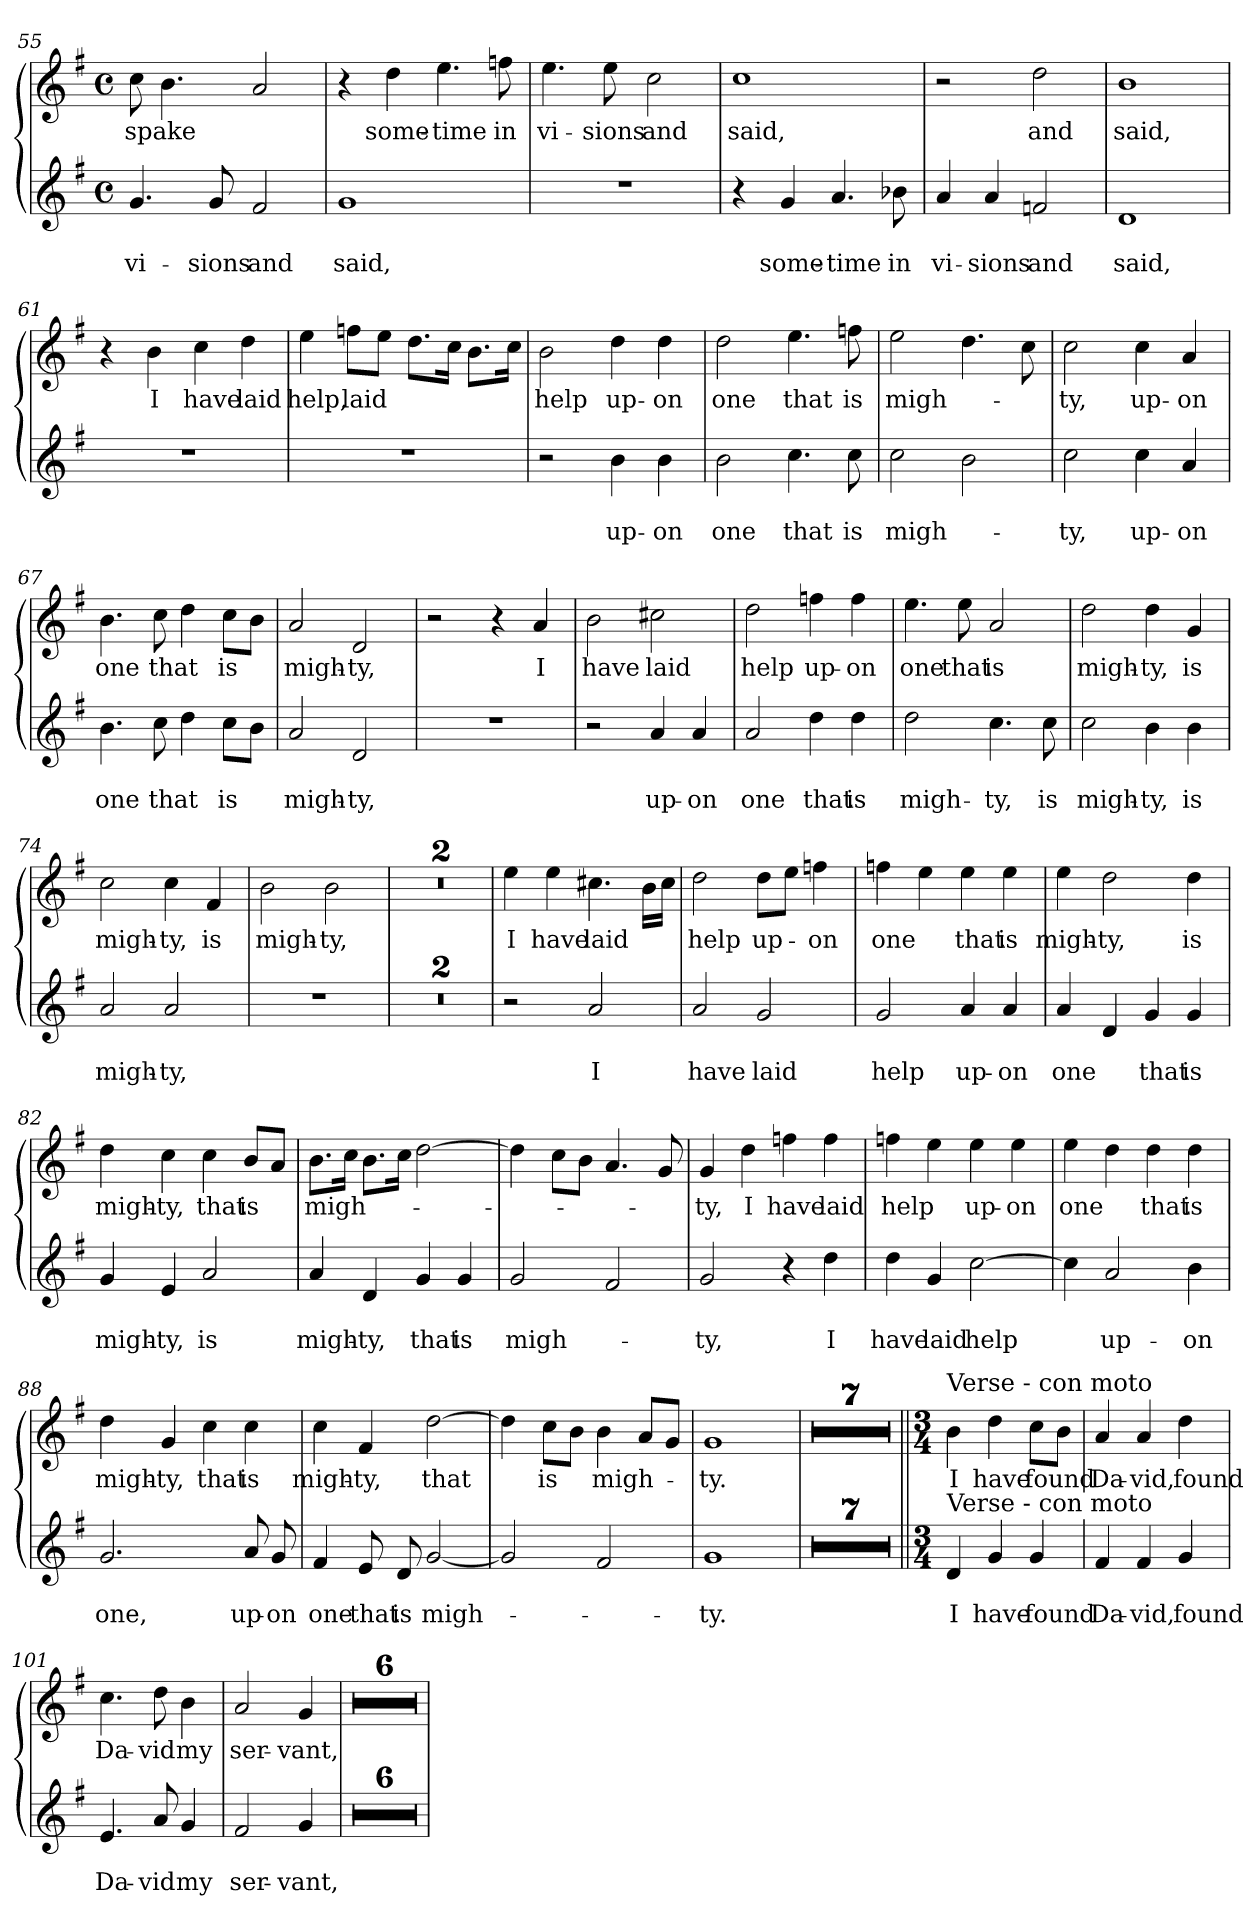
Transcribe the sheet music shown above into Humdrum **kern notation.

**kern	**text	**text	**kern	**text
*part2	*part2	*part2	*part1	*part1
*staff2	*staff2	*staff2	*staff1	*staff1
*clefG2	*	*	*clefG2	*
*k[f#]	*	*	*k[f#]	*
*G:	*	*	*G:	*
*M4/4	*	*	*M4/4	*
*met(c)	*	*	*met(c)	*
=55	=55	=55	=55	=55
!	!	!LO:LY:b	!	!LO:LY:b
4.g/	.	vi-	8cc\	spake
.	.	.	4.b\	.
!	!	!LO:LY:b	!	!
8g/	.	-sions	.	.
!	!	!LO:LY:b	!	!
2f#/	.	and	2a/	.
=56	=56	=56	=56	=56
!	!	!LO:LY:b	!	!
1g	.	said,	4r	.
!	!	!	!	!LO:LY:b
.	.	.	4dd\	some-
!	!	!	!	!LO:LY:b
.	.	.	4.ee\	-time
!	!	!	!	!LO:LY:b
.	.	.	8ffn\	in
=57	=57	=57	=57	=57
!	!	!	!	!LO:LY:b
1r	.	.	4.ee\	vi-
!	!	!	!	!LO:LY:b
.	.	.	8ee\	-sions
!	!	!	!	!LO:LY:b
.	.	.	2cc\	and
=58	=58	=58	=58	=58
!	!	!	!	!LO:LY:b
4r	.	.	1cc	said,
!	!	!LO:LY:b	!	!
4g/	.	some-	.	.
!	!	!LO:LY:b	!	!
4.a/	.	-time	.	.
!	!	!LO:LY:b	!	!
8b-X\	.	in	.	.
=59	=59	=59	=59	=59
!	!	!LO:LY:b	!	!
4a/	.	vi-	2r	.
!	!	!LO:LY:b	!	!
4a/	.	-sions	.	.
!	!	!LO:LY:b	!	!LO:LY:b
2fn/	.	and	2dd\	and
!!LO:LB:g=z
=60	=60	=60	=60	=60
!	!	!LO:LY:b	!	!LO:LY:b
1d	.	said,	1b	said,
=61	=61	=61	=61	=61
1r	.	.	4r	.
!	!	!	!	!LO:LY:b
.	.	.	4b\	I
!	!	!	!	!LO:LY:b
.	.	.	4cc\	have
!	!	!	!	!LO:LY:b
.	.	.	4dd\	laid
=62	=62	=62	=62	=62
!	!	!	!	!LO:LY:b
1r	.	.	4ee\	help,
!	!	!	!	!LO:LY:b
.	.	.	8ffn\L	laid
.	.	.	8ee\J	.
.	.	.	8.dd\L	.
.	.	.	16cc\Jk	.
.	.	.	8.b\L	.
.	.	.	16cc\Jk	.
=63	=63	=63	=63	=63
!	!	!	!	!LO:LY:b
2r	.	.	2b\	help
!	!	!LO:LY:b	!	!LO:LY:b
4b\	.	up-	4dd\	up-
!	!	!LO:LY:b	!	!LO:LY:b
4b\	.	-on	4dd\	-on
=64	=64	=64	=64	=64
!	!	!LO:LY:b	!	!LO:LY:b
2b\	.	one	2dd\	one
!	!	!LO:LY:b	!	!LO:LY:b
4.cc\	.	that	4.ee\	that
!	!	!LO:LY:b	!	!LO:LY:b
8cc\	.	is	8ffn\	is
=65	=65	=65	=65	=65
!	!	!LO:LY:b	!	!LO:LY:b
2cc\	.	migh-	2ee\	migh-
2b\	.	.	4.dd\	.
.	.	.	8cc\	.
=66	=66	=66	=66	=66
!	!	!LO:LY:b	!	!LO:LY:b
2cc\	.	-ty,	2cc\	-ty,
!	!	!LO:LY:b	!	!LO:LY:b
4cc\	.	up-	4cc\	up-
!	!	!LO:LY:b	!	!LO:LY:b
4a/	.	-on	4a/	-on
!!LO:LB:g=z
=67	=67	=67	=67	=67
!	!	!LO:LY:b	!	!LO:LY:b
4.b\	.	one	4.b\	one
!	!	!LO:LY:b	!	!LO:LY:b
8cc\	.	that	8cc\	that
4dd\	.	.	4dd\	.
!	!	!LO:LY:b	!	!LO:LY:b
8cc\L	.	is	8cc\L	is
8b\J	.	.	8b\J	.
=68	=68	=68	=68	=68
!	!	!LO:LY:b	!	!LO:LY:b
2a/	.	migh-	2a/	migh-
!	!	!LO:LY:b	!	!LO:LY:b
2d/	.	-ty,	2d/	-ty,
=69	=69	=69	=69	=69
1r	.	.	2r	.
.	.	.	4r	.
!	!	!	!	!LO:LY:b
.	.	.	4a/	I
=70	=70	=70	=70	=70
!	!	!	!	!LO:LY:b
2r	.	.	2b\	have
!	!	!LO:LY:b	!	!LO:LY:b
4a/	.	up-	2cc#X\	laid
!	!	!LO:LY:b	!	!
4a/	.	-on	.	.
=71	=71	=71	=71	=71
!	!	!LO:LY:b	!	!LO:LY:b
2a/	.	one	2dd\	help
!	!	!LO:LY:b	!	!LO:LY:b
4dd\	.	that	4ffn\	up-
!	!	!LO:LY:b	!	!LO:LY:b
4dd\	.	is	4ff\	-on
=72	=72	=72	=72	=72
!	!	!LO:LY:b	!	!LO:LY:b
2dd\	.	migh-	4.ee\	one
!	!	!	!	!LO:LY:b
.	.	.	8ee\	that
!	!	!LO:LY:b	!	!LO:LY:b
4.cc\	.	-ty,	2a/	is
!	!	!LO:LY:b	!	!
8cc\	.	is	.	.
=73	=73	=73	=73	=73
!	!	!LO:LY:b	!	!LO:LY:b
2cc\	.	migh-	2dd\	migh-
!	!	!LO:LY:b	!	!LO:LY:b
4b\	.	-ty,	4dd\	-ty,
!	!	!LO:LY:b	!	!LO:LY:b
4b\	.	is	4g/	is
=74	=74	=74	=74	=74
!	!	!LO:LY:b	!	!LO:LY:b
2a/	.	migh-	2cc\	migh-
!	!	!LO:LY:b	!	!LO:LY:b
2a/	.	-ty,	4cc\	-ty,
!	!	!	!	!LO:LY:b
.	.	.	4f#/	is
!!LO:LB:g=z
=75	=75	=75	=75	=75
!	!	!	!	!LO:LY:b
1r	.	.	2b\	migh-
!	!	!	!	!LO:LY:b
.	.	.	2b\	-ty,
=76	=76	=76	=76	=76
1r	.	.	1r	.
=77	=77	=77	=77	=77
1r	.	.	1r	.
=78	=78	=78	=78	=78
!	!	!	!	!LO:LY:b
2r	.	.	4ee\	I
!	!	!	!	!LO:LY:b
.	.	.	4ee\	have
!	!	!LO:LY:b	!	!LO:LY:b
2a/	.	I	4.cc#X\	laid
.	.	.	16b\LL	.
.	.	.	16cc#\JJ	.
=79	=79	=79	=79	=79
!	!	!LO:LY:b	!	!LO:LY:b
2a/	.	have	2dd\	help
!	!	!LO:LY:b	!	!LO:LY:b
2g/	.	laid	8dd\L	up-
.	.	.	8ee\J	.
!	!	!	!	!LO:LY:b
.	.	.	4ffn\	-on
=80	=80	=80	=80	=80
!	!	!LO:LY:b	!	!LO:LY:b
2g/	.	help	4ffn\	one
.	.	.	4ee\	.
!	!	!LO:LY:b	!	!LO:LY:b
4a/	.	up-	4ee\	that
!	!	!LO:LY:b	!	!LO:LY:b
4a/	.	-on	4ee\	is
=81	=81	=81	=81	=81
!	!	!LO:LY:b	!	!LO:LY:b
4a/	.	one	4ee\	migh-
!	!	!	!	!LO:LY:b
4d/	.	.	2dd\	-ty,
!	!	!LO:LY:b	!	!
4g/	.	that	.	.
!	!	!LO:LY:b	!	!LO:LY:b
4g/	.	is	4dd\	is
=82	=82	=82	=82	=82
!	!	!LO:LY:b	!	!LO:LY:b
4g/	.	migh-	4dd\	migh-
!	!	!LO:LY:b	!	!LO:LY:b
4e/	.	-ty,	4cc\	-ty,
!	!	!LO:LY:b	!	!LO:LY:b
2a/	.	is	4cc\	that
!	!	!	!	!LO:LY:b
.	.	.	8b/L	is
.	.	.	8a/J	.
!!LO:LB:g=z
=83	=83	=83	=83	=83
!	!	!LO:LY:b	!	!LO:LY:b
4a/	.	migh-	8.b\L	migh-
.	.	.	16cc\Jk	.
!	!	!LO:LY:b	!	!
4d/	.	-ty,	8.b\L	.
.	.	.	16cc\Jk	.
!	!	!LO:LY:b	!	!
4g/	.	that	[2dd\	.
!	!	!LO:LY:b	!	!
4g/	.	is	.	.
=84	=84	=84	=84	=84
!	!	!LO:LY:b	!	!
2g/	.	migh-	4dd\]	.
.	.	.	8cc\L	.
.	.	.	8b\J	.
2f#/	.	.	4.a/	.
.	.	.	8g/	.
=85	=85	=85	=85	=85
!	!	!LO:LY:b	!	!LO:LY:b
2g/	.	-ty,	4g/	-ty,
!	!	!	!	!LO:LY:b
.	.	.	4dd\	I
!	!	!	!	!LO:LY:b
4r	.	.	4ffn\	have
!	!	!LO:LY:b	!	!LO:LY:b
4dd\	.	I	4ff\	laid
=86	=86	=86	=86	=86
!	!	!LO:LY:b	!	!LO:LY:b
4dd\	.	have	4ffn\	help
!	!	!LO:LY:b	!	!
4g/	.	laid	4ee\	.
!	!	!LO:LY:b	!	!LO:LY:b
[2cc\	.	help	4ee\	up-
!	!	!	!	!LO:LY:b
.	.	.	4ee\	-on
=87	=87	=87	=87	=87
!	!	!	!	!LO:LY:b
4cc\]	.	.	4ee\	one
!	!	!LO:LY:b	!	!
2a/	.	up-	4dd\	.
!	!	!	!	!LO:LY:b
.	.	.	4dd\	that
!	!	!LO:LY:b	!	!LO:LY:b
4b\	.	-on	4dd\	is
=88	=88	=88	=88	=88
!	!	!LO:LY:b	!	!LO:LY:b
2.g/	.	one,	4dd\	migh-
!	!	!	!	!LO:LY:b
.	.	.	4g/	-ty,
!	!	!	!	!LO:LY:b
.	.	.	4cc\	that
!	!	!LO:LY:b	!	!LO:LY:b
8a/	.	up-	4cc\	is
!	!	!LO:LY:b	!	!
8g/	.	-on	.	.
=89	=89	=89	=89	=89
!	!	!LO:LY:b	!	!LO:LY:b
4f#/	.	one	4cc\	migh-
!	!	!LO:LY:b	!	!LO:LY:b
8e/	.	that	4f#/	-ty,
!	!	!LO:LY:b	!	!
8d/	.	is	.	.
!	!	!LO:LY:b	!	!LO:LY:b
[2g/	.	migh-	[2dd\	that
!!LO:LB:g=z
=90	=90	=90	=90	=90
2g/]	.	.	4dd\]	.
!	!	!	!	!LO:LY:b
.	.	.	8cc\L	is
.	.	.	8b\J	.
!	!	!	!	!LO:LY:b
2f#/	.	.	4b\	migh-
.	.	.	8a/L	.
.	.	.	8g/J	.
=91	=91	=91	=91	=91
!	!	!LO:LY:b	!	!LO:LY:b
1g	.	-ty.	1g	-ty.
=92	=92	=92	=92	=92
1r	.	.	1r	.
=93	=93	=93	=93	=93
1r	.	.	1r	.
=94	=94	=94	=94	=94
1r	.	.	1r	.
=95	=95	=95	=95	=95
1r	.	.	1r	.
=96	=96	=96	=96	=96
1r	.	.	1r	.
=97	=97	=97	=97	=97
1r	.	.	1r	.
=98	=98	=98	=98	=98
1r	.	.	1r	.
=99||	=99||	=99||	=99||	=99||
*M3/4	*	*	*M3/4	*
!	!	!	!LO:TX:a:t=Verse - con moto	!
!LO:TX:a:t=Verse - con moto	!	!	!	!
!	!	!LO:LY:b	!	!LO:LY:b
4d/	.	I	4b\	I
!	!	!LO:LY:b	!	!LO:LY:b
4g/	.	have	4dd\	have
!	!	!LO:LY:b	!	!LO:LY:b
4g/	.	found	8cc\L	found
.	.	.	8b\J	.
=100	=100	=100	=100	=100
!	!	!LO:LY:b	!	!LO:LY:b
4f#/	.	Da-	4a/	Da-
!	!	!LO:LY:b	!	!LO:LY:b
4f#/	.	-vid,	4a/	-vid,
!	!	!LO:LY:b	!	!LO:LY:b
4g/	.	found	4dd\	found
=101	=101	=101	=101	=101
!	!	!LO:LY:b	!	!LO:LY:b
4.e/	.	Da-	4.cc\	Da-
!	!	!LO:LY:b	!	!LO:LY:b
8a/	.	-vid	8dd\	-vid
!	!	!LO:LY:b	!	!LO:LY:b
4g/	.	my	4b\	my
=102	=102	=102	=102	=102
!	!	!LO:LY:b	!	!LO:LY:b
2f#/	.	ser-	2a/	ser-
!	!	!LO:LY:b	!	!LO:LY:b
4g/	.	-vant,	4g/	-vant,
!!LO:LB:g=z
=103	=103	=103	=103	=103
2.r	.	.	2.r	.
=104	=104	=104	=104	=104
2.r	.	.	2.r	.
=105	=105	=105	=105	=105
2.r	.	.	2.r	.
=106	=106	=106	=106	=106
2.r	.	.	2.r	.
=107	=107	=107	=107	=107
2.r	.	.	2.r	.
=108	=108	=108	=108	=108
2.r	.	.	2.r	.
=	=	=	=	=
*-	*-	*-	*-	*-
